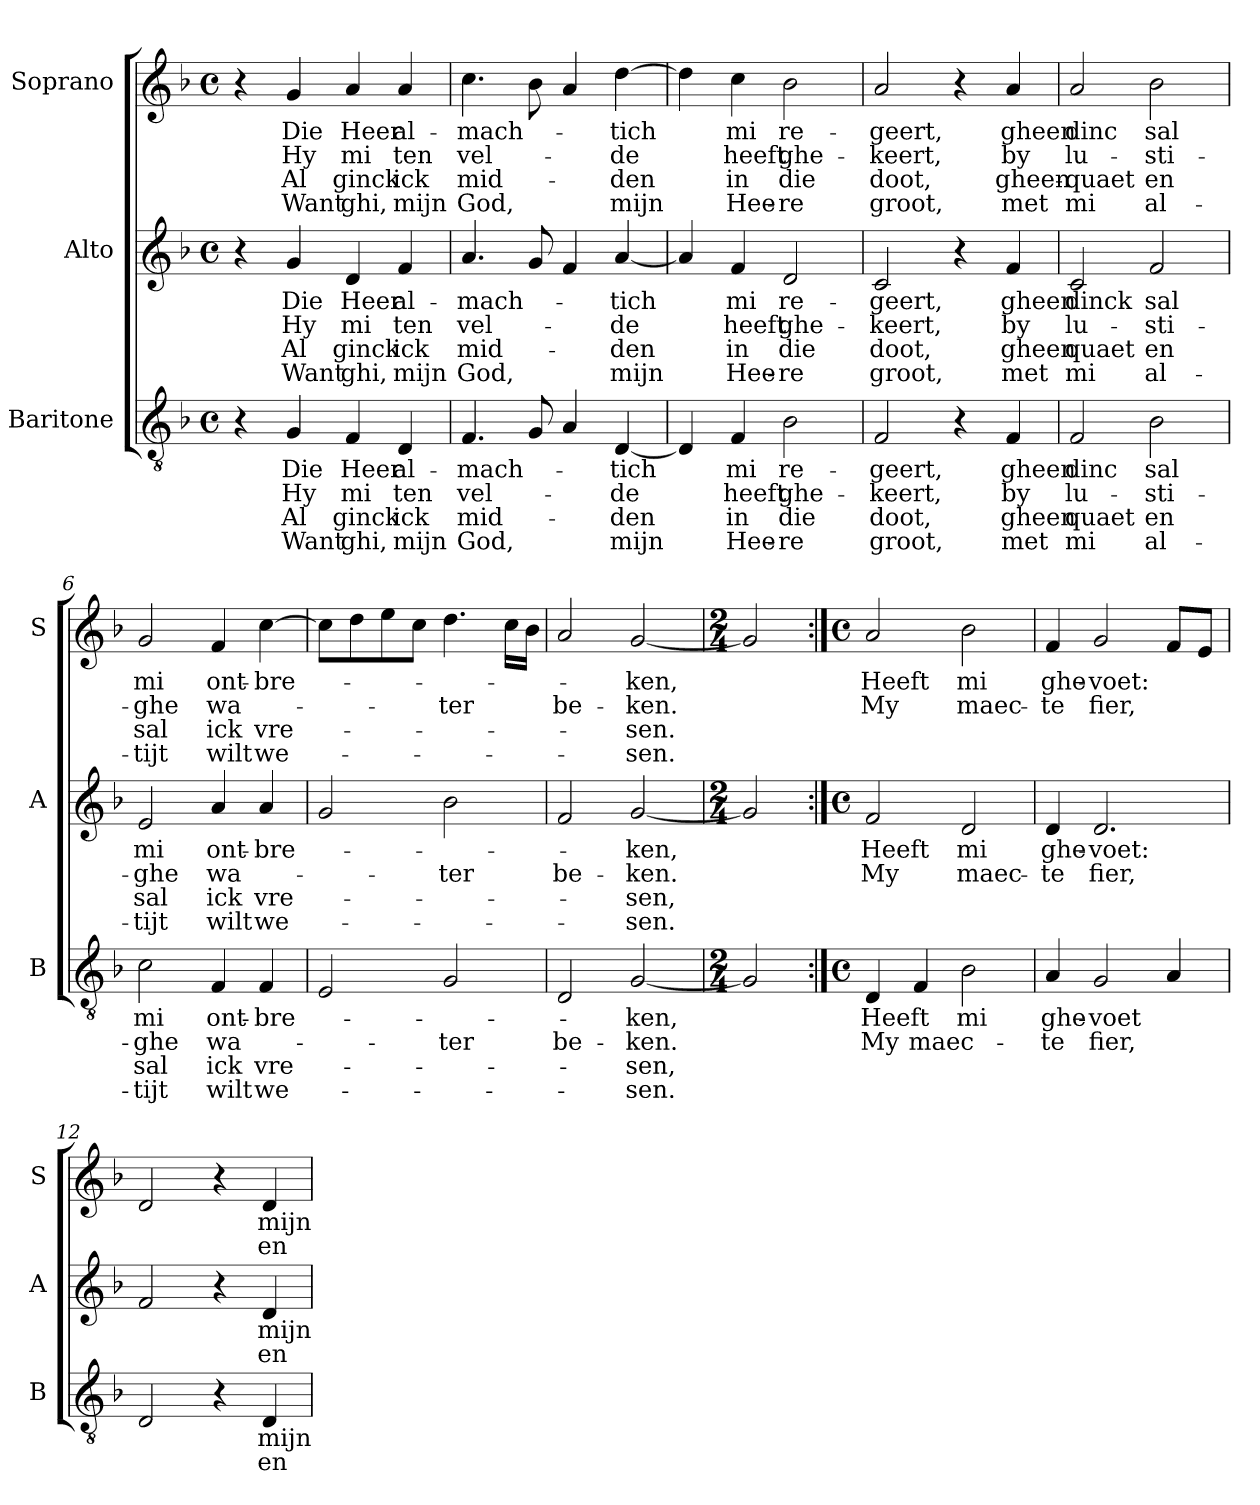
**kern	**text	**text	**text	**text	**kern	**text	**text	**text	**text	**kern	**text	**text	**text	**text
*part3	*part3	*part3	*part3	*part3	*part2	*part2	*part2	*part2	*part2	*part1	*part1	*part1	*part1	*part1
*staff3	*staff3	*staff3	*staff3	*staff3	*staff2	*staff2	*staff2	*staff2	*staff2	*staff1	*staff1	*staff1	*staff1	*staff1
*I"Baritone	*	*	*	*	*I"Alto	*	*	*	*	*I"Soprano	*	*	*	*
*I'B	*	*	*	*	*I'A	*	*	*	*	*I'S	*	*	*	*
*clefGv2	*	*	*	*	*clefG2	*	*	*	*	*clefG2	*	*	*	*
*k[b-]	*	*	*	*	*k[b-]	*	*	*	*	*k[b-]	*	*	*	*
*F:	*	*	*	*	*F:	*	*	*	*	*F:	*	*	*	*
*M4/4	*	*	*	*	*M4/4	*	*	*	*	*M4/4	*	*	*	*
*met(c)	*	*	*	*	*met(c)	*	*	*	*	*met(c)	*	*	*	*
=1	=1	=1	=1	=1	=1	=1	=1	=1	=1	=1	=1	=1	=1	=1
!	!LO:LY:b	!	!LO:LY:b	!	!	!LO:LY:b	!	!LO:LY:b	!	!	!LO:LY:b	!	!LO:LY:b	!
4r	1)	.	2)	.	4r	1)	.	2)	.	4r	1)	.	2)	.
!	!LO:LY:b	!LO:LY:b	!LO:LY:b	!LO:LY:b	!	!LO:LY:b	!LO:LY:b	!LO:LY:b	!LO:LY:b	!	!LO:LY:b	!LO:LY:b	!LO:LY:b	!LO:LY:b
4G/	Die	Hy	Al	Want	4g/	Die	Hy	Al	Want	4g/	Die	Hy	Al	Want
!	!LO:LY:b	!LO:LY:b	!LO:LY:b	!LO:LY:b	!	!LO:LY:b	!LO:LY:b	!LO:LY:b	!LO:LY:b	!	!LO:LY:b	!LO:LY:b	!LO:LY:b	!LO:LY:b
4F/	Heer	mi	ginck	ghi,	4d/	Heer	mi	ginck	ghi,	4a/	Heer	mi	ginck	ghi,
!	!LO:LY:b	!LO:LY:b	!LO:LY:b	!LO:LY:b	!	!LO:LY:b	!LO:LY:b	!LO:LY:b	!LO:LY:b	!	!LO:LY:b	!LO:LY:b	!LO:LY:b	!LO:LY:b
4D/	al-	ten	ick	mijn	4f/	al-	ten	ick	mijn	4a/	al-	ten	ick	mijn
=2	=2	=2	=2	=2	=2	=2	=2	=2	=2	=2	=2	=2	=2	=2
!	!LO:LY:b	!LO:LY:b	!LO:LY:b	!LO:LY:b	!	!LO:LY:b	!LO:LY:b	!LO:LY:b	!LO:LY:b	!	!LO:LY:b	!LO:LY:b	!LO:LY:b	!LO:LY:b
4.F/	-mach-	vel-	mid-	God,	4.a/	-mach-	vel-	mid-	God,	4.cc\	-mach-	vel-	mid-	God,
8G/	.	.	.	.	8g/	.	.	.	.	8b-\	.	.	.	.
4A/	.	.	.	.	4f/	.	.	.	.	4a/	.	.	.	.
!	!LO:LY:b	!LO:LY:b	!LO:LY:b	!LO:LY:b	!	!LO:LY:b	!LO:LY:b	!LO:LY:b	!LO:LY:b	!	!LO:LY:b	!LO:LY:b	!LO:LY:b	!LO:LY:b
[4D/	-tich	-de	-den	mijn	[4a/	-tich	-de	-den	mijn	[4dd\	-tich	-de	-den	mijn
=3	=3	=3	=3	=3	=3	=3	=3	=3	=3	=3	=3	=3	=3	=3
4D/]	.	.	.	.	4a/]	.	.	.	.	4dd\]	.	.	.	.
!	!LO:LY:b	!LO:LY:b	!LO:LY:b	!LO:LY:b	!	!LO:LY:b	!LO:LY:b	!LO:LY:b	!LO:LY:b	!	!LO:LY:b	!LO:LY:b	!LO:LY:b	!LO:LY:b
4F/	mi	heeft	in	Hee-	4f/	mi	heeft	in	Hee-	4cc\	mi	heeft	in	Hee-
!	!LO:LY:b	!LO:LY:b	!LO:LY:b	!LO:LY:b	!	!LO:LY:b	!LO:LY:b	!LO:LY:b	!LO:LY:b	!	!LO:LY:b	!LO:LY:b	!LO:LY:b	!LO:LY:b
2B-\	re-	ghe-	die	-re	2d/	re-	ghe-	die	-re	2b-\	re-	ghe-	die	-re
=4	=4	=4	=4	=4	=4	=4	=4	=4	=4	=4	=4	=4	=4	=4
!	!LO:LY:b	!LO:LY:b	!LO:LY:b	!LO:LY:b	!	!LO:LY:b	!LO:LY:b	!LO:LY:b	!LO:LY:b	!	!LO:LY:b	!LO:LY:b	!LO:LY:b	!LO:LY:b
2F/	-geert,	-keert,	doot,	groot,	2c/	-geert,	-keert,	doot,	groot,	2a/	-geert,	-keert,	doot,	groot,
4r	.	.	.	.	4r	.	.	.	.	4r	.	.	.	.
!	!LO:LY:b	!LO:LY:b	!LO:LY:b	!LO:LY:b	!	!LO:LY:b	!LO:LY:b	!LO:LY:b	!LO:LY:b	!	!LO:LY:b	!LO:LY:b	!LO:LY:b	!LO:LY:b
4F/	gheen	by	gheen	met	4f/	gheen	by	gheen	met	4a/	gheen	by	gheen-	met
!!LO:LB:g=z
=5	=5	=5	=5	=5	=5	=5	=5	=5	=5	=5	=5	=5	=5	=5
!	!LO:LY:b	!LO:LY:b	!LO:LY:b	!LO:LY:b	!	!LO:LY:b	!LO:LY:b	!LO:LY:b	!LO:LY:b	!	!LO:LY:b	!LO:LY:b	!LO:LY:b	!LO:LY:b
2F/	dinc	lu-	quaet	mi	2c/	dinck	lu-	quaet	mi	2a/	dinc	lu-	-quaet	mi
!	!LO:LY:b	!LO:LY:b	!LO:LY:b	!LO:LY:b	!	!LO:LY:b	!LO:LY:b	!LO:LY:b	!LO:LY:b	!	!LO:LY:b	!LO:LY:b	!LO:LY:b	!LO:LY:b
2B-\	sal	-sti-	en	al-	2f/	sal	-sti-	en	al-	2b-\	sal	-sti-	en	al-
=6	=6	=6	=6	=6	=6	=6	=6	=6	=6	=6	=6	=6	=6	=6
!	!LO:LY:b	!LO:LY:b	!LO:LY:b	!LO:LY:b	!	!LO:LY:b	!LO:LY:b	!LO:LY:b	!LO:LY:b	!	!LO:LY:b	!LO:LY:b	!LO:LY:b	!LO:LY:b
2c\	mi	-ghe	sal	-tijt	2e/	mi	-ghe	sal	-tijt	2g/	mi	-ghe	sal	-tijt
!	!LO:LY:b	!LO:LY:b	!LO:LY:b	!LO:LY:b	!	!LO:LY:b	!LO:LY:b	!LO:LY:b	!LO:LY:b	!	!LO:LY:b	!LO:LY:b	!LO:LY:b	!LO:LY:b
4F/	ont-	wa-	ick	wilt	4a/	ont-	wa-	ick	wilt	4f/	ont-	wa-	ick	wilt
!	!LO:LY:b	!	!LO:LY:b	!LO:LY:b	!	!LO:LY:b	!	!LO:LY:b	!LO:LY:b	!	!LO:LY:b	!	!LO:LY:b	!LO:LY:b
4F/	-bre-	.	vre-	we-	4a/	-bre-	.	vre-	we-	[4cc\	-bre-	.	vre-	we-
=7	=7	=7	=7	=7	=7	=7	=7	=7	=7	=7	=7	=7	=7	=7
2E/	.	.	.	.	2g/	.	.	.	.	8cc\L]	.	.	.	.
.	.	.	.	.	.	.	.	.	.	8dd\	.	.	.	.
.	.	.	.	.	.	.	.	.	.	8ee\	.	.	.	.
.	.	.	.	.	.	.	.	.	.	8cc\J	.	.	.	.
!	!	!LO:LY:b	!	!	!	!	!LO:LY:b	!	!	!	!	!LO:LY:b	!	!
2G/	.	-ter	.	.	2b-\	.	-ter	.	.	4.dd\	.	-ter	.	.
.	.	.	.	.	.	.	.	.	.	16cc\LL	.	.	.	.
.	.	.	.	.	.	.	.	.	.	16b-\JJ	.	.	.	.
=8	=8	=8	=8	=8	=8	=8	=8	=8	=8	=8	=8	=8	=8	=8
!	!	!LO:LY:b	!	!	!	!	!LO:LY:b	!	!	!	!	!LO:LY:b	!	!
2D/	.	be-	.	.	2f/	.	be-	.	.	2a/	.	be-	.	.
!	!LO:LY:b	!LO:LY:b	!LO:LY:b	!LO:LY:b	!	!LO:LY:b	!LO:LY:b	!LO:LY:b	!LO:LY:b	!	!LO:LY:b	!LO:LY:b	!LO:LY:b	!LO:LY:b
[2G/	-ken,	-ken.	-sen,	-sen.	[2g/	-ken,	-ken.	-sen,	-sen.	[2g/	-ken,	-ken.	-sen.	-sen.
=9	=9	=9	=9	=9	=9	=9	=9	=9	=9	=9	=9	=9	=9	=9
*M2/4	*	*	*	*	*M2/4	*	*	*	*	*M2/4	*	*	*	*
2G/]	.	.	.	.	2g/]	.	.	.	.	2g/]	.	.	.	.
!!LO:PB:g=z
=10:|!	=10:|!	=10:|!	=10:|!	=10:|!	=10:|!	=10:|!	=10:|!	=10:|!	=10:|!	=10:|!	=10:|!	=10:|!	=10:|!	=10:|!
*M4/4	*	*	*	*	*M4/4	*	*	*	*	*M4/4	*	*	*	*
*met(c)	*	*	*	*	*met(c)	*	*	*	*	*met(c)	*	*	*	*
!	!LO:LY:b	!LO:LY:b	!	!	!	!LO:LY:b	!LO:LY:b	!	!	!	!LO:LY:b	!LO:LY:b	!	!
4D/	Heeft	My	.	.	2f/	Heeft	My	.	.	2a/	Heeft	My	.	.
!	!	!LO:LY:b	!	!	!	!	!	!	!	!	!	!	!	!
4F/	.	maec-	.	.	.	.	.	.	.	.	.	.	.	.
!	!LO:LY:b	!	!	!	!	!LO:LY:b	!LO:LY:b	!	!	!	!LO:LY:b	!LO:LY:b	!	!
2B-\	mi	.	.	.	2d/	mi	maec-	.	.	2b-\	mi	maec-	.	.
=11	=11	=11	=11	=11	=11	=11	=11	=11	=11	=11	=11	=11	=11	=11
!	!LO:LY:b	!LO:LY:b	!	!	!	!LO:LY:b	!LO:LY:b	!	!	!	!LO:LY:b	!LO:LY:b	!	!
4A/	ghe-	-te	.	.	4d/	ghe-	-te	.	.	4f/	ghe-	-te	.	.
!	!LO:LY:b	!LO:LY:b	!	!	!	!LO:LY:b	!LO:LY:b	!	!	!	!LO:LY:b	!LO:LY:b	!	!
2G/	-voet	fier,	.	.	2.d/	-voet:	fier,	.	.	2g/	-voet:	fier,	.	.
4A/	.	.	.	.	.	.	.	.	.	8f/L	.	.	.	.
.	.	.	.	.	.	.	.	.	.	8e/J	.	.	.	.
=12	=12	=12	=12	=12	=12	=12	=12	=12	=12	=12	=12	=12	=12	=12
2D/	.	.	.	.	2f/	.	.	.	.	2d/	.	.	.	.
4r	.	.	.	.	4r	.	.	.	.	4r	.	.	.	.
!	!LO:LY:b	!LO:LY:b	!	!	!	!LO:LY:b	!LO:LY:b	!	!	!	!LO:LY:b	!LO:LY:b	!	!
4D/	mijn	en	.	.	4d/	mijn	en	.	.	4d/	mijn	en	.	.
=	=	=	=	=	=	=	=	=	=	=	=	=	=	=
*-	*-	*-	*-	*-	*-	*-	*-	*-	*-	*-	*-	*-	*-	*-
